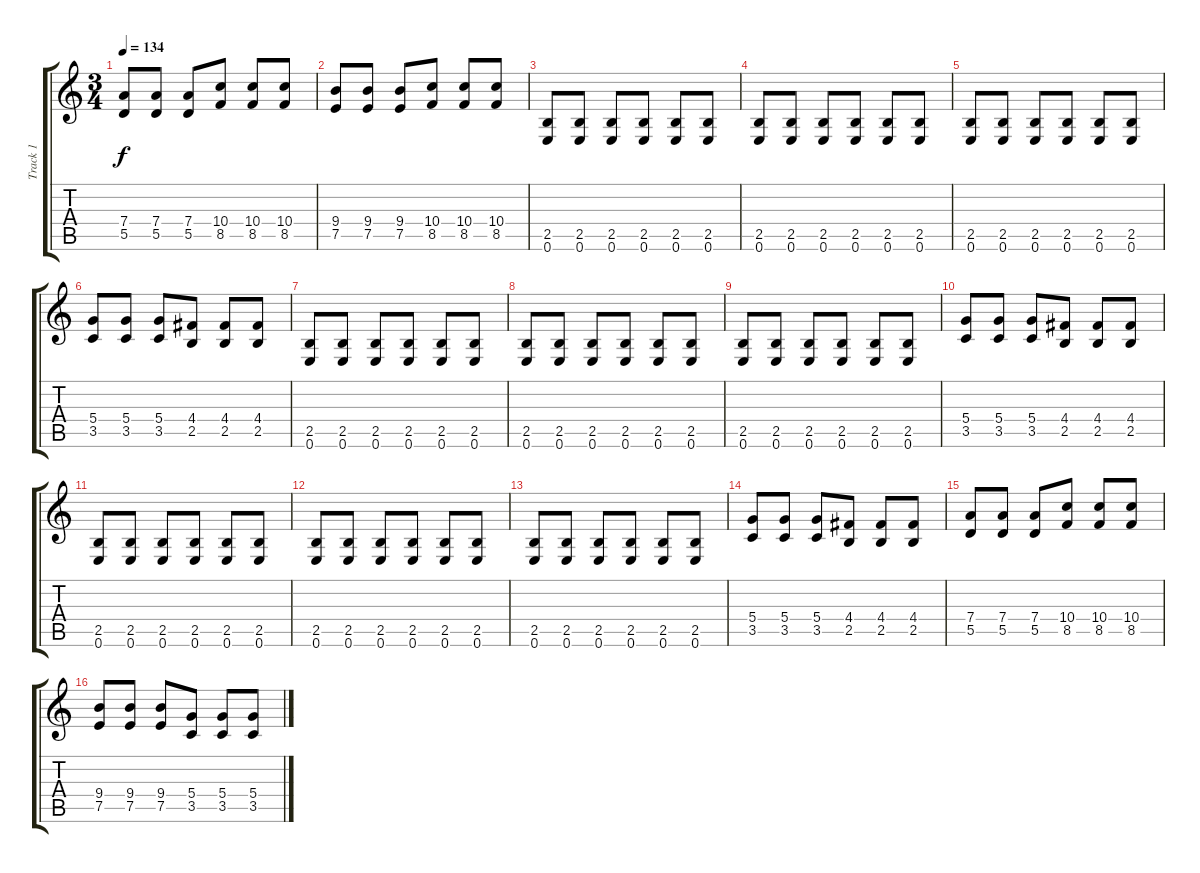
\track ("Track 1" "Track 1") {instrument distortionguitar}
\staff {score tabs}
\tuning (E4 B3 G3 D3 A2 E2) {hide}
\ts (3 4)
\tempo 134
\clef g2
\ks c
(7.4 5.5).8{dy f} (7.4 5.5).8 (7.4 5.5).8 (10.4 8.5).8 (10.4 8.5).8 (10.4 8.5).8 |
(9.4 7.5).8 (9.4 7.5).8 (9.4 7.5).8 (10.4 8.5).8 (10.4 8.5).8 (10.4 8.5).8 |
(2.5 0.6).8 (2.5 0.6).8 (2.5 0.6).8 (2.5 0.6).8 (2.5 0.6).8 (2.5 0.6).8 |
(2.5 0.6).8 (2.5 0.6).8 (2.5 0.6).8 (2.5 0.6).8 (2.5 0.6).8 (2.5 0.6).8 |
(2.5 0.6).8 (2.5 0.6).8 (2.5 0.6).8 (2.5 0.6).8 (2.5 0.6).8 (2.5 0.6).8 |
(5.4 3.5).8 (5.4 3.5).8 (5.4 3.5).8 (4.4 2.5).8 (4.4 2.5).8 (4.4 2.5).8 |
(2.5 0.6).8 (2.5 0.6).8 (2.5 0.6).8 (2.5 0.6).8 (2.5 0.6).8 (2.5 0.6).8 |
(2.5 0.6).8 (2.5 0.6).8 (2.5 0.6).8 (2.5 0.6).8 (2.5 0.6).8 (2.5 0.6).8 |
(2.5 0.6).8 (2.5 0.6).8 (2.5 0.6).8 (2.5 0.6).8 (2.5 0.6).8 (2.5 0.6).8 |
(5.4 3.5).8 (5.4 3.5).8 (5.4 3.5).8 (4.4 2.5).8 (4.4 2.5).8 (4.4 2.5).8 |
(2.5 0.6).8 (2.5 0.6).8 (2.5 0.6).8 (2.5 0.6).8 (2.5 0.6).8 (2.5 0.6).8 |
(2.5 0.6).8 (2.5 0.6).8 (2.5 0.6).8 (2.5 0.6).8 (2.5 0.6).8 (2.5 0.6).8 |
(2.5 0.6).8 (2.5 0.6).8 (2.5 0.6).8 (2.5 0.6).8 (2.5 0.6).8 (2.5 0.6).8 |
(5.4 3.5).8 (5.4 3.5).8 (5.4 3.5).8 (4.4 2.5).8 (4.4 2.5).8 (4.4 2.5).8 |
(7.4 5.5).8 (7.4 5.5).8 (7.4 5.5).8 (10.4 8.5).8 (10.4 8.5).8 (10.4 8.5).8 |
(9.4 7.5).8 (9.4 7.5).8 (9.4 7.5).8 (5.4 3.5).8 (5.4 3.5).8 (5.4 3.5).8
